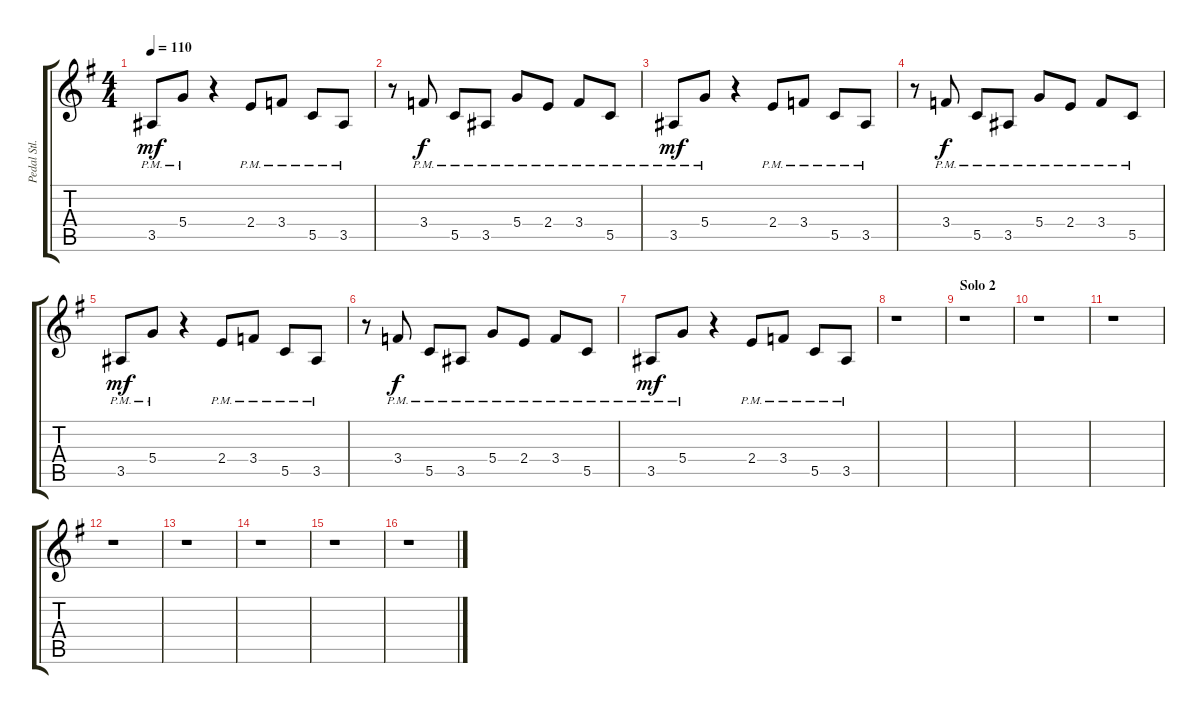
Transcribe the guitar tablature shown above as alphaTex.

\track ("Pedal Stl. / Gtr. Fills " "Pedal Stl.") {instrument acousticguitarsteel}
\staff {score tabs}
\tuning (D4 B3 G3 D3 G2 D2) {hide}
\ts (4 4)
\tempo 110
\clef g2
\ks g
3.5{pm}.8{dy mf} 5.4{pm}.8 r.4 2.4{pm}.8 3.4{pm}.8 5.5{pm}.8 3.5{pm}.8 |
r.8 3.4{pm}.8{dy f} 5.5{pm}.8 3.5{pm}.8 5.4{pm}.8 2.4{pm}.8 3.4{pm}.8 5.5{pm}.8 |
3.5{pm}.8{dy mf} 5.4{pm}.8 r.4 2.4{pm}.8 3.4{pm}.8 5.5{pm}.8 3.5{pm}.8 |
r.8 3.4{pm}.8{dy f} 5.5{pm}.8 3.5{pm}.8 5.4{pm}.8 2.4{pm}.8 3.4{pm}.8 5.5{pm}.8 |
3.5{pm}.8{dy mf} 5.4{pm}.8 r.4 2.4{pm}.8 3.4{pm}.8 5.5{pm}.8 3.5{pm}.8 |
r.8 3.4{pm}.8{dy f} 5.5{pm}.8 3.5{pm}.8 5.4{pm}.8 2.4{pm}.8 3.4{pm}.8 5.5{pm}.8 |
3.5{pm}.8{dy mf} 5.4{pm}.8 r.4 2.4{pm}.8 3.4{pm}.8 5.5{pm}.8 3.5{pm}.8 |
r.1 |
\section ("" "Solo 2")
r.1 |
r.1 |
r.1 |
r.1 |
r.1 |
r.1 |
r.1 |
r.1
